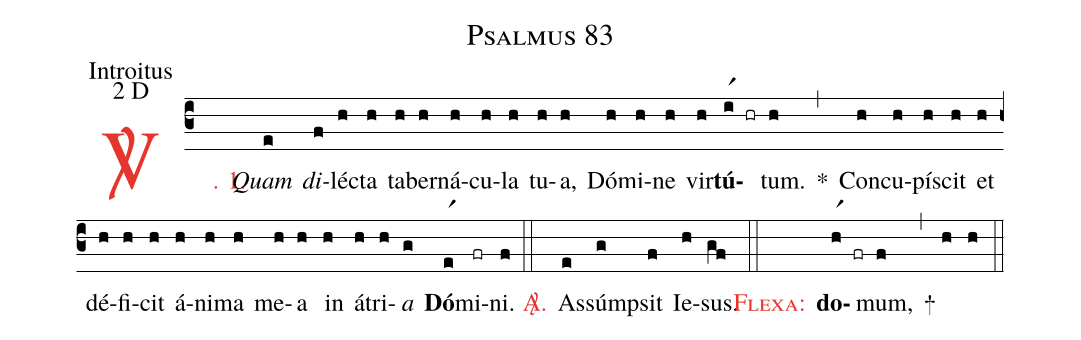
name: Psalmus 83;
office-part: Introitus;
mode: 2;
mode-differentia: D;
%%
(c3)

<c><sp>V/</sp>. 1.</c>() <i>Quam</i>(e) <i>di</i>(f)léc(h)ta(h) ta(h)ber(h)ná(h)cu(h)la(h) tu(h)a,(h) Dó(h)mi(h)ne(h) vir(h)<b>tú</b>(ir1 hr)tum.(h) *(,) Con(h)cu(h)pí(h)scit(h) et(h) dé(h)fi(h)cit(h) á(h)ni(h)ma(h) me(h)a(h) in(h) á(h)tri(h)<i>a</i>(g) <b>Dó</b>(er1)mi(fr)ni.(f)

(::)

<nlba><c><sp>A/</sp>.</c>() As</nlba>(e)súm(g)psit(f) Ie(h)sus.(gf)

(::)

<c><sc>Flexa</sc>:</c>() <b>do</b>(hr1 fr)mum,(f) +(,) (h) (h)

(::)
